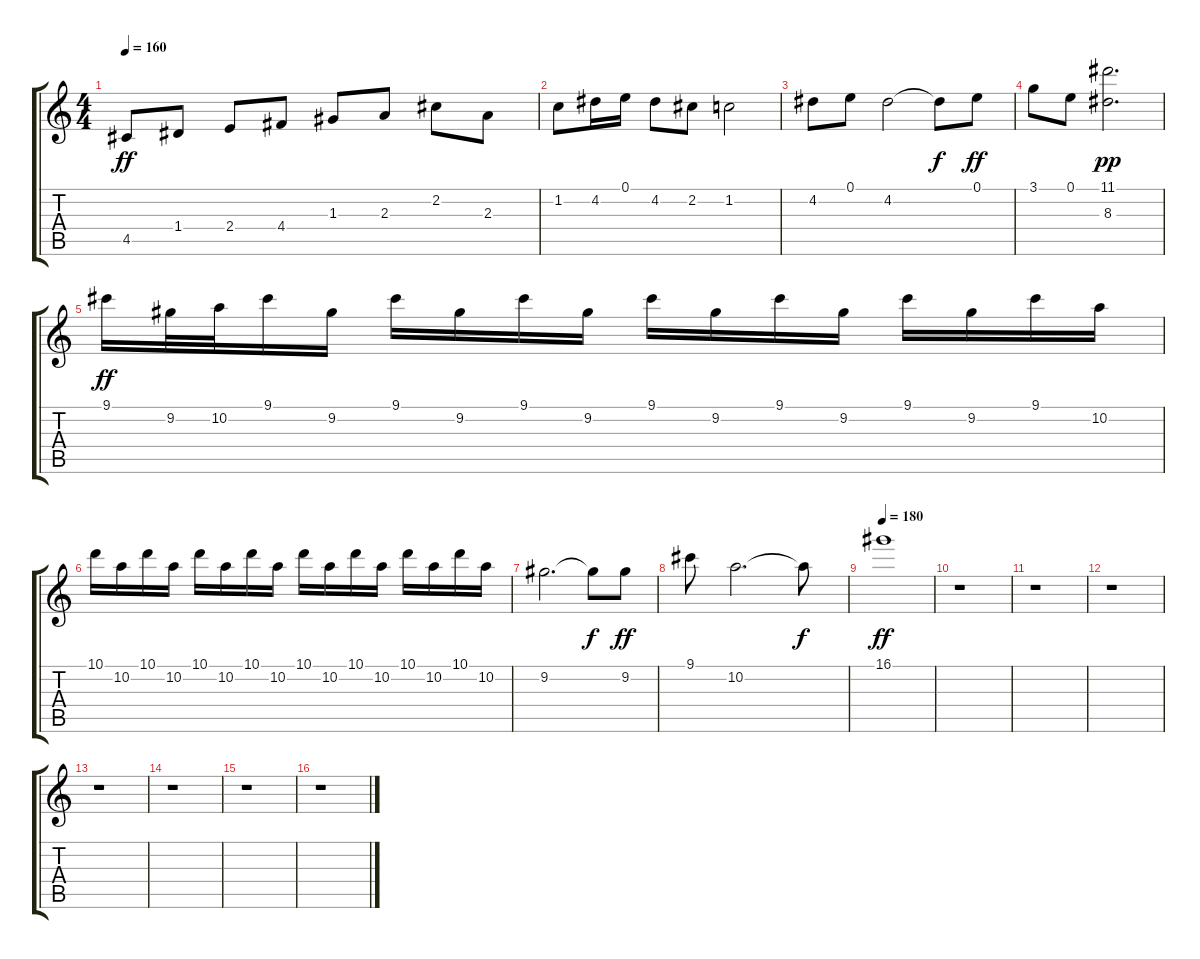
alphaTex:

\track "" {instrument overdrivenguitar}
\staff {score tabs}
\tuning (E4 B3 G3 D3 A2 E2) {hide}
\ts (4 4)
\tempo 160
\clef g2
\ks c
4.5.8{dy ff} 1.4.8 2.4.8 4.4.8 1.3.8 2.3.8 2.2.8 2.3.8 |
1.2.8 4.2.16 0.1.16 4.2.8 2.2.8 1.2.2 |
4.2.8 0.1.8 4.2.2 4.2{t}.8{dy f} 0.1.8{dy ff} |
3.1.8 0.1.8 (11.1 8.3).2{d dy pp} |
9.1.16{dy ff} 9.2.32 10.2.32 9.1.16 9.2.16 9.1.16 9.2.16 9.1.16 9.2.16 9.1.16 9.2.16 9.1.16 9.2.16 9.1.16 9.2.16 9.1.16 10.2.16 |
10.1.16 10.2.16 10.1.16 10.2.16 10.1.16 10.2.16 10.1.16 10.2.16 10.1.16 10.2.16 10.1.16 10.2.16 10.1.16 10.2.16 10.1.16 10.2.16 |
9.2.2{d} 9.2{t}.8{dy f} 9.2.8{dy ff} |
9.1.8 10.2.2{d} 10.2{t}.8{dy f} |
\tempo 180
16.1.1{dy ff} |
r.1 |
r.1 |
r.1 |
r.1 |
r.1 |
r.1 |
r.1
